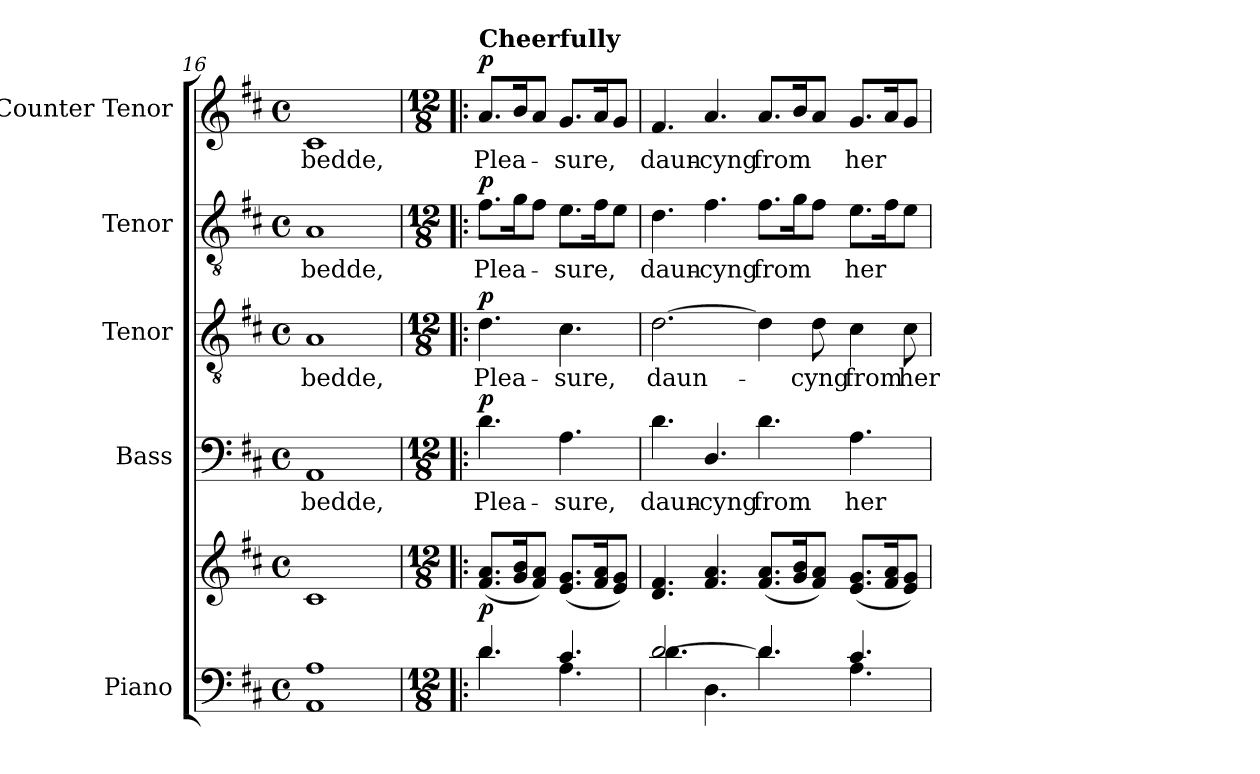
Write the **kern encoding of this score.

**kern	**kern	**dynam	**kern	**text	**dynam	**kern	**text	**dynam	**kern	**text	**dynam	**kern	**text	**dynam
*part5	*part5	*part5	*part4	*part4	*part4	*part3	*part3	*part3	*part2	*part2	*part2	*part1	*part1	*part1
*staff6	*staff5	*staff5/6	*staff4	*staff4	*staff4	*staff3	*staff3	*staff3	*staff2	*staff2	*staff2	*staff1	*staff1	*staff1
*I"Piano	*	*	*I"Bass	*	*	*I"Tenor	*	*	*I"Tenor	*	*	*I"Counter Tenor	*	*
*I'Pno.	*	*	*I'B.	*	*	*I'T.	*	*	*I'T.	*	*	*	*	*
*clefF4	*clefG2	*	*clefF4	*	*	*clefGv2	*	*	*clefGv2	*	*	*clefG2	*	*
*	*	*	*	*	*	*ITrd7c12	*	*	*ITrd7c12	*	*	*	*	*
*k[f#c#]	*k[f#c#]	*	*k[f#c#]	*	*	*k[f#c#]	*	*	*k[f#c#]	*	*	*k[f#c#]	*	*
*D:	*D:	*	*D:	*	*	*D:	*	*	*D:	*	*	*D:	*	*
*M4/4	*M4/4	*	*M4/4	*	*	*M4/4	*	*	*M4/4	*	*	*M4/4	*	*
*met(c)	*met(c)	*	*met(c)	*	*	*met(c)	*	*	*met(c)	*	*	*met(c)	*	*
=16	=16	=16	=16	=16	=16	=16	=16	=16	=16	=16	=16	=16	=16	=16
*^	*^	*	*	*	*	*	*	*	*	*	*	*	*	*
!	!	!	!	!	!	!LO:LY:b:color=#000000	!	!	!	!	!	!	!	!	!	!
!	!	!	!	!	!	!	!	!	!LO:LY:b:color=#000000	!	!	!	!	!	!	!
!	!	!	!	!	!	!	!	!	!	!	!	!LO:LY:b:color=#000000	!	!	!	!
!	!	!	!	!	!	!	!	!	!	!	!	!	!	!	!LO:LY:b:color=#000000	!
1Ai	1AAi	1ryy	1c#i	.	1AAi	bedde,	.	1AAi	bedde,	.	1AAi	bedde,	.	1c#i	bedde,	.
*	*	*v	*v	*	*	*	*	*	*	*	*	*	*	*	*	*
!!LO:LB:g=z
=17!|:	=17!|:	=17!|:	=17!|:	=17!|:	=17!|:	=17!|:	=17!|:	=17!|:	=17!|:	=17!|:	=17!|:	=17!|:	=17!|:	=17!|:	=17!|:
*M12/8	*	*M12/8	*	*M12/8	*	*	*M12/8	*	*	*M12/8	*	*	*M12/8	*	*
*	*	*^	*	*	*	*	*	*	*	*	*	*	*	*	*
!	!	!	!	!	!	!LO:LY:b:color=#000000	!	!	!	!	!	!	!	!	!	!
*	*	*v	*v	*	*	*	*	*	*	*	*	*	*	*	*	*
*	*	*^	*	*	*	*	*	*	*	*	*	*	*	*	*
!	!	!	!	!	!	!	!	!	!LO:LY:b:color=#000000	!	!	!	!	!	!	!
*	*	*v	*v	*	*	*	*	*	*	*	*	*	*	*	*	*
*	*	*^	*	*	*	*	*	*	*	*	*	*	*	*	*
!	!	!	!	!	!	!	!	!	!	!	!	!LO:LY:b:color=#000000	!	!	!	!
*	*	*v	*v	*	*	*	*	*	*	*	*	*	*	*	*	*
*	*	*	*	*	*	*	*	*	*	*	*	*	*MM150	*	*
*	*	*^	*	*	*	*	*	*	*	*	*	*	*	*	*
!	!	!	!	!	!	!	!	!	!	!	!	!	!	!LO:TX:a:B:t=Cheerfully	!	!
!	!	!LO:TX:a:t=Cheerfully	!	!	!	!	!	!	!	!	!	!	!	!	!	!
!	!	!	!	!	!	!	!	!	!	!	!	!	!	!	!LO:LY:b:color=#000000	!
*	*	*v	*v	*	*	*	*	*	*	*	*	*	*	*	*	*
4.di/	4.di\	(8.f#i/ 8.aiL	p	4.di\	Plea-	p	4.Di\	Plea-	p	8.F#i\L	Plea-	p	8.ai/L	Plea-	p
.	.	16gi/ 16bik	.	.	.	.	.	.	.	16Gi\k	.	.	16bi/k	.	.
.	.	8f#i/ 8aiJ)	.	.	.	.	.	.	.	8F#i\J	.	.	8ai/J	.	.
!	!	!	!	!	!LO:LY:b:color=#000000	!	!	!	!	!	!	!	!	!	!
!	!	!	!	!	!	!	!	!LO:LY:b:color=#000000	!	!	!	!	!	!	!
!	!	!	!	!	!	!	!	!	!	!	!LO:LY:b:color=#000000	!	!	!	!
!	!	!	!	!	!	!	!	!	!	!	!	!	!	!LO:LY:b:color=#000000	!
4.c#i/	4.Ai\	(8.ei/ 8.giL	.	4.Ai\	-sure,	.	4.C#i\	-sure,	.	8.Ei\L	-sure,	.	8.gi/L	-sure,	.
.	.	16f#i/ 16aik	.	.	.	.	.	.	.	16F#i\k	.	.	16ai/k	.	.
.	.	8ei/ 8giJ)	.	.	.	.	.	.	.	8Ei\J	.	.	8gi/J	.	.
=18	=18	=18	=18	=18	=18	=18	=18	=18	=18	=18	=18	=18	=18	=18	=18
!	!	!	!	!	!LO:LY:b:color=#000000	!	!	!	!	!	!	!	!	!	!
!	!	!	!	!	!	!	!	!LO:LY:b:color=#000000	!	!	!	!	!	!	!
!	!	!	!	!	!	!	!	!	!	!	!LO:LY:b:color=#000000	!	!	!	!
!	!	!	!	!	!	!	!	!	!	!	!	!	!	!LO:LY:b:color=#000000	!
[2.di/	4.di\	4.di/ 4.f#i	.	4.di\	daun-	.	[2.Di\	daun-	.	4.Di\	daun-	.	4.f#i/	daun-	.
!	!	!	!	!	!LO:LY:b:color=#000000	!	!	!	!	!	!	!	!	!	!
!	!	!	!	!	!	!	!	!	!	!	!LO:LY:b:color=#000000	!	!	!	!
!	!	!	!	!	!	!	!	!	!	!	!	!	!	!LO:LY:b:color=#000000	!
.	4.Di\	4.f#i/ 4.ai	.	4.Di/	-cyng	.	.	.	.	4.F#i\	-cyng	.	4.ai/	-cyng	.
!	!	!	!	!	!LO:LY:b:color=#000000	!	!	!	!	!	!	!	!	!	!
!	!	!	!	!	!	!	!	!	!	!	!LO:LY:b:color=#000000	!	!	!	!
!	!	!	!	!	!	!	!	!	!	!	!	!	!	!LO:LY:b:color=#000000	!
4.di/]	4.di\	(8.f#i/ 8.aiL	.	4.di\	from	.	4Di\]	.	.	8.F#i\L	from	.	8.ai/L	from	.
.	.	16gi/ 16bik	.	.	.	.	.	.	.	16Gi\k	.	.	16bi/k	.	.
!	!	!	!	!	!	!	!	!LO:LY:b:color=#000000	!	!	!	!	!	!	!
.	.	8f#i/ 8aiJ)	.	.	.	.	8Di\	-cyng	.	8F#i\J	.	.	8ai/J	.	.
!	!	!	!	!	!LO:LY:b:color=#000000	!	!	!	!	!	!	!	!	!	!
!	!	!	!	!	!	!	!	!LO:LY:b:color=#000000	!	!	!	!	!	!	!
!	!	!	!	!	!	!	!	!	!	!	!LO:LY:b:color=#000000	!	!	!	!
!	!	!	!	!	!	!	!	!	!	!	!	!	!	!LO:LY:b:color=#000000	!
4.c#i/	4.Ai\	(8.ei/ 8.giL	.	4.Ai\	her	.	4C#i\	from	.	8.Ei\L	her	.	8.gi/L	her	.
.	.	16f#i/ 16aik	.	.	.	.	.	.	.	16F#i\k	.	.	16ai/k	.	.
!	!	!	!	!	!	!	!	!LO:LY:b:color=#000000	!	!	!	!	!	!	!
.	.	8ei/ 8giJ)	.	.	.	.	8C#i\	her	.	8Ei\J	.	.	8gi/J	.	.
*v	*v	*	*	*	*	*	*	*	*	*	*	*	*	*	*
=	=	=	=	=	=	=	=	=	=	=	=	=	=	=
*-	*-	*-	*-	*-	*-	*-	*-	*-	*-	*-	*-	*-	*-	*-
